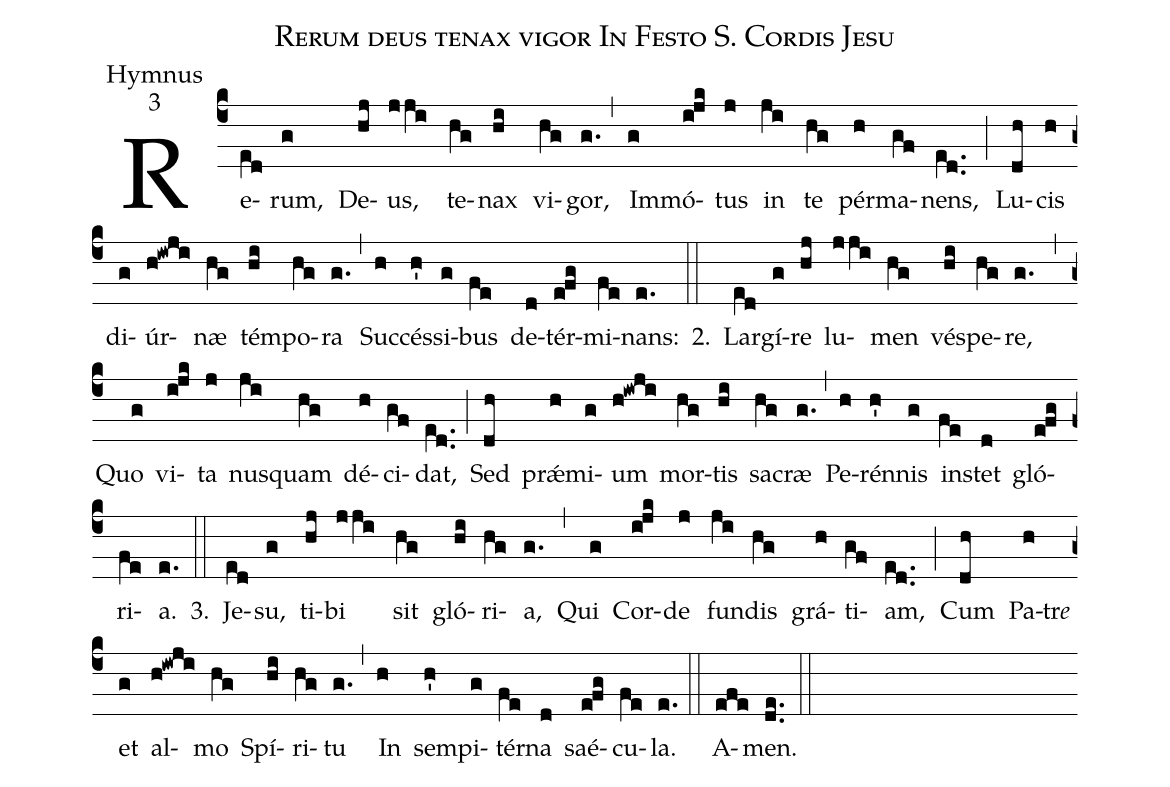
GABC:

name:Rerum deus tenax vigor In Festo S. Cordis Jesu;
office-part:Hymnus;
mode:3;
%%
(c4)Re(e[ll:1]d)rum,(g) De(hj)us,(jji) te(hg)nax(hi) vi(hg)gor,(g.) (,)
Im(g)mó(ijk)tus(j) in(ji) te(hg) pér(h)ma(gf)nens,(e[ll:1]d..) (;)
Lu(dh)cis(h) di(g)úr(h!iwji)næ(hg) tém(hi)po(hg)ra(g.) (,)
Suc(h)cés(h')si(g)bus(fe) de(d)tér(efg)mi(fe)nans:(e.)

2.(::)

Lar(e[ll:1]d)gí(g)re(hj) lu(jji)men(hg) vé(hi)spe(hg)re,(g.) (,)
Quo(g) vi(ijk)ta(j) nus(ji)quam(hg) dé(h)ci(gf)dat,(e[ll:1]d..) (;)
Sed(dh) prǽ(h)mi(g)um(h!iwji) mor(hg)tis(hi) sa(hg)cræ(g.) (,)
Pe(h)rén(h')nis(g) in(fe)stet(d) gló(efg)ri(fe)a.(e.)

3.(::) Je(ed)su,(g) ti(hj)bi(jji) sit(hg) gló(hi)ri(hg)a,(g.) (,) Qui(g) Cor(i!jk)de(j) fun(ji)dis(hg) grá(h)ti(gf)am,(ed..) (;) Cum(dh) Pa(h)tr<i>e</i>() et(g) al(h!iwji)mo(hg) Spí(hi)ri(hg)tu(g.) (,) In(h) sem(h')pi(g)tér(fe)na(d) saé(e!fg)cu(fe)la.(e.) (::) A(efe)men.(de..) (::)
